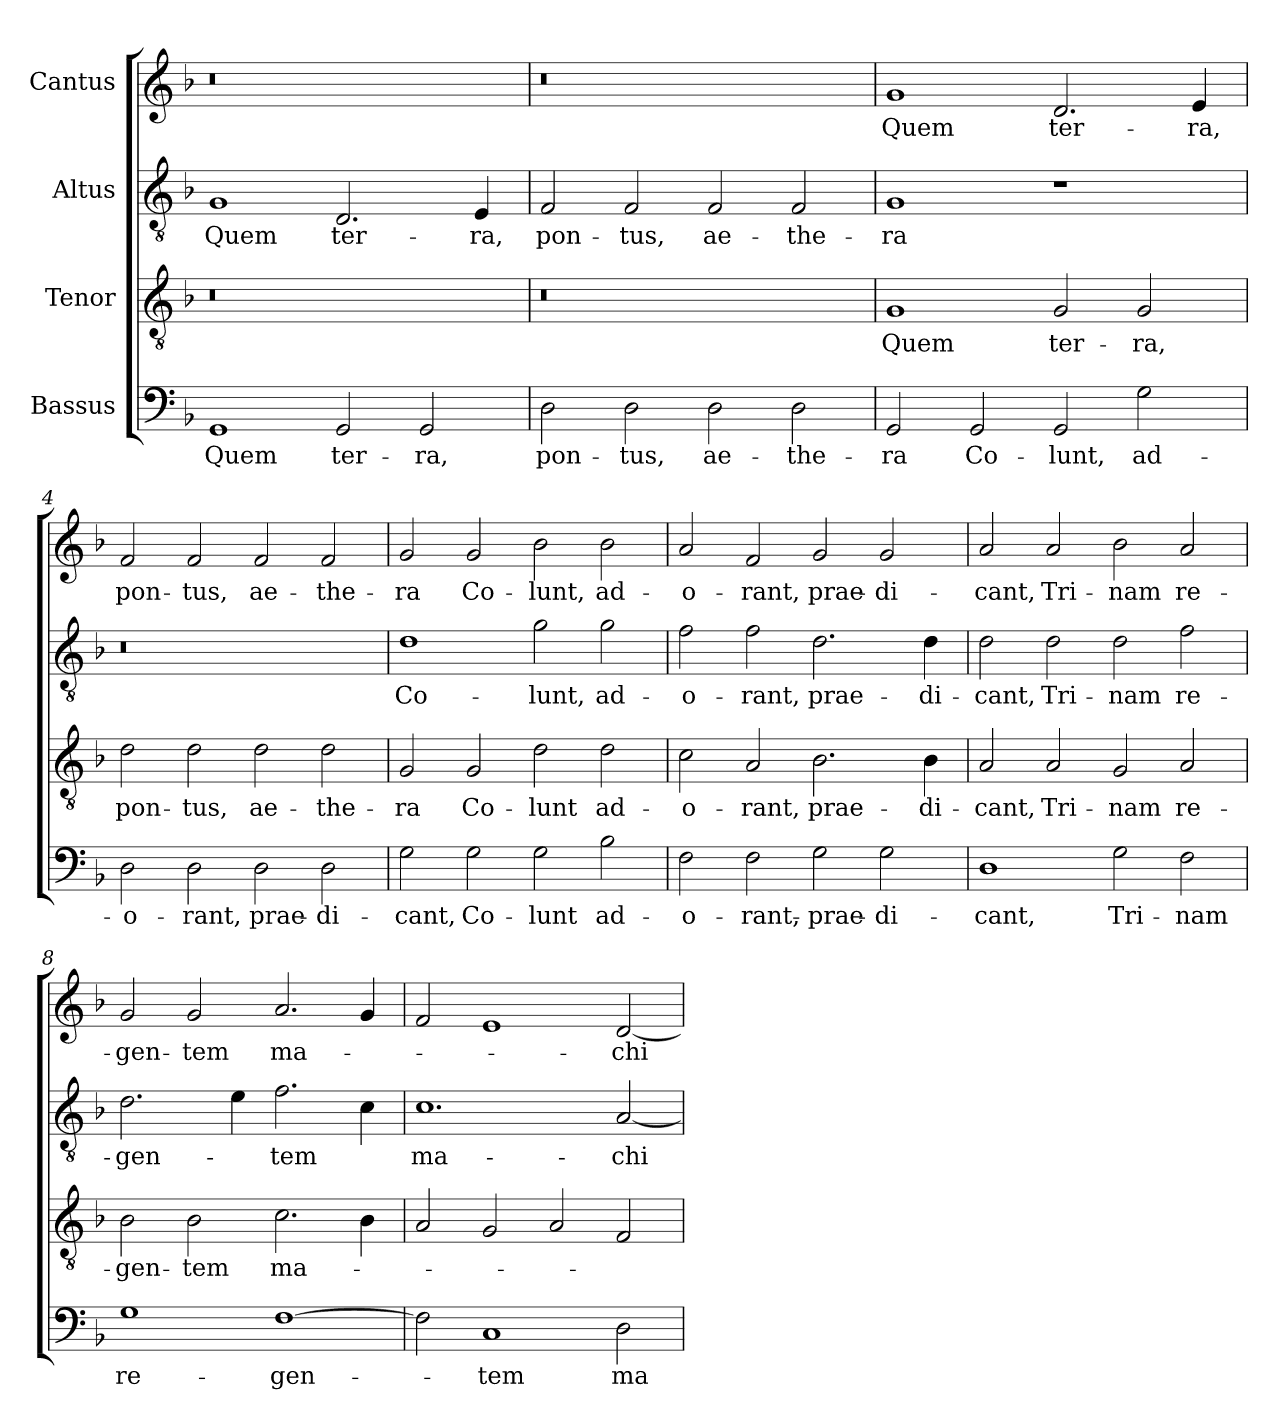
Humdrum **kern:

**kern	**text	**kern	**text	**kern	**text	**kern	**text
*part4	*part4	*part3	*part3	*part2	*part2	*part1	*part1
*staff4	*staff4	*staff3	*staff3	*staff2	*staff2	*staff1	*staff1
*I"Bassus	*	*I"Tenor	*	*I"Altus	*	*I"Cantus	*
*clefF4	*	*clefGv2	*	*clefGv2	*	*clefG2	*
*k[b-]	*	*k[b-]	*	*k[b-]	*	*k[b-]	*
*F:	*	*F:	*	*F:	*	*F:	*
=1	=1	=1	=1	=1	=1	=1	=1
1GG/	Quem	0r	.	1G/	Quem	0r	.
2GG/	ter-	.	.	2.D/	ter-	.	.
2GG/	-ra,	.	.	.	.	.	.
.	.	.	.	4E/	-ra,	.	.
=2	=2	=2	=2	=2	=2	=2	=2
2D\	pon-	0r	.	2F/	pon-	0r	.
2D\	-tus,	.	.	2F/	-tus,	.	.
2D\	ae-	.	.	2F/	ae-	.	.
2D\	-the-	.	.	2F/	-the-	.	.
=3	=3	=3	=3	=3	=3	=3	=3
2GG/	-ra	1G/	Quem	1G/	-ra	1g/	Quem
2GG/	Co-	.	.	.	.	.	.
2GG/	-lunt,	2G/	ter-	1r	.	2.d/	ter-
2G\	ad-	2G/	-ra,	.	.	.	.
.	.	.	.	.	.	4e/	-ra,
=4	=4	=4	=4	=4	=4	=4	=4
2D\	-o-	2d\	pon-	0r	.	2f/	pon-
2D\	-rant,	2d\	-tus,	.	.	2f/	-tus,
2D\	prae-	2d\	ae-	.	.	2f/	ae-
2D\	-di-	2d\	-the-	.	.	2f/	-the-
=5	=5	=5	=5	=5	=5	=5	=5
2G\	-cant,	2G/	-ra	1d\	Co-	2g/	-ra
!	!LO:LY:i	!	!	!	!	!	!
2G\	Co-	2G/	Co-	.	.	2g/	Co-
!	!LO:LY:i	!	!	!	!	!	!
2G\	-lunt	2d\	-lunt	2g\	-lunt,	2b-\	-lunt,
!	!LO:LY:i	!	!	!	!	!	!
2B-\	ad-	2d\	ad-	2g\	ad-	2b-\	ad-
!!LO:LB:g=z
=6	=6	=6	=6	=6	=6	=6	=6
!	!LO:LY:i	!	!	!	!	!	!
2F\	-o-	2c\	-o-	2f\	-o-	2a/	-o-
!	!LO:LY:i	!	!	!	!	!	!
2F\	-rant,-	2A/	-rant,	2f\	-rant,	2f/	-rant,
!	!LO:LY:i	!	!	!	!	!	!
2G\	-prae-	2.B-\	prae-	2.d\	prae-	2g/	prae-
!	!LO:LY:i	!	!	!	!	!	!
2G\	-di-	.	.	.	.	2g/	-di-
.	.	4B-\	-di-	4d\	-di-	.	.
=7	=7	=7	=7	=7	=7	=7	=7
!	!LO:LY:i	!	!	!	!	!	!
1D\	-cant,	2A/	-cant,	2d\	-cant,	2a/	-cant,
.	.	2A/	Tri-	2d\	Tri-	2a/	Tri-
2G\	Tri-	2G/	-nam	2d\	-nam	2b-\	-nam
2F\	-nam	2A/	re-	2f\	re-	2a/	re-
=8	=8	=8	=8	=8	=8	=8	=8
1G\	re-	2B-\	-gen-	2.d\	-gen-	2g/	-gen-
.	.	2B-\	-tem	.	.	2g/	-tem
.	.	.	.	4e\	.	.	.
[1F\	-gen-	2.c\	ma-	2.f\	-tem	2.a/	ma-
.	.	4B-\	.	4c\	.	4g/	.
=9	=9	=9	=9	=9	=9	=9	=9
2F\]	.	2A/	.	1.c\	ma-	2f/	.
1C/	-tem	2G/	.	.	.	1e/	.
.	.	2A/	.	.	.	.	.
2D\	ma-	2F/	.	[2A/	-chi-	[2d/	-chi-
=	=	=	=	=	=	=	=
*-	*-	*-	*-	*-	*-	*-	*-
